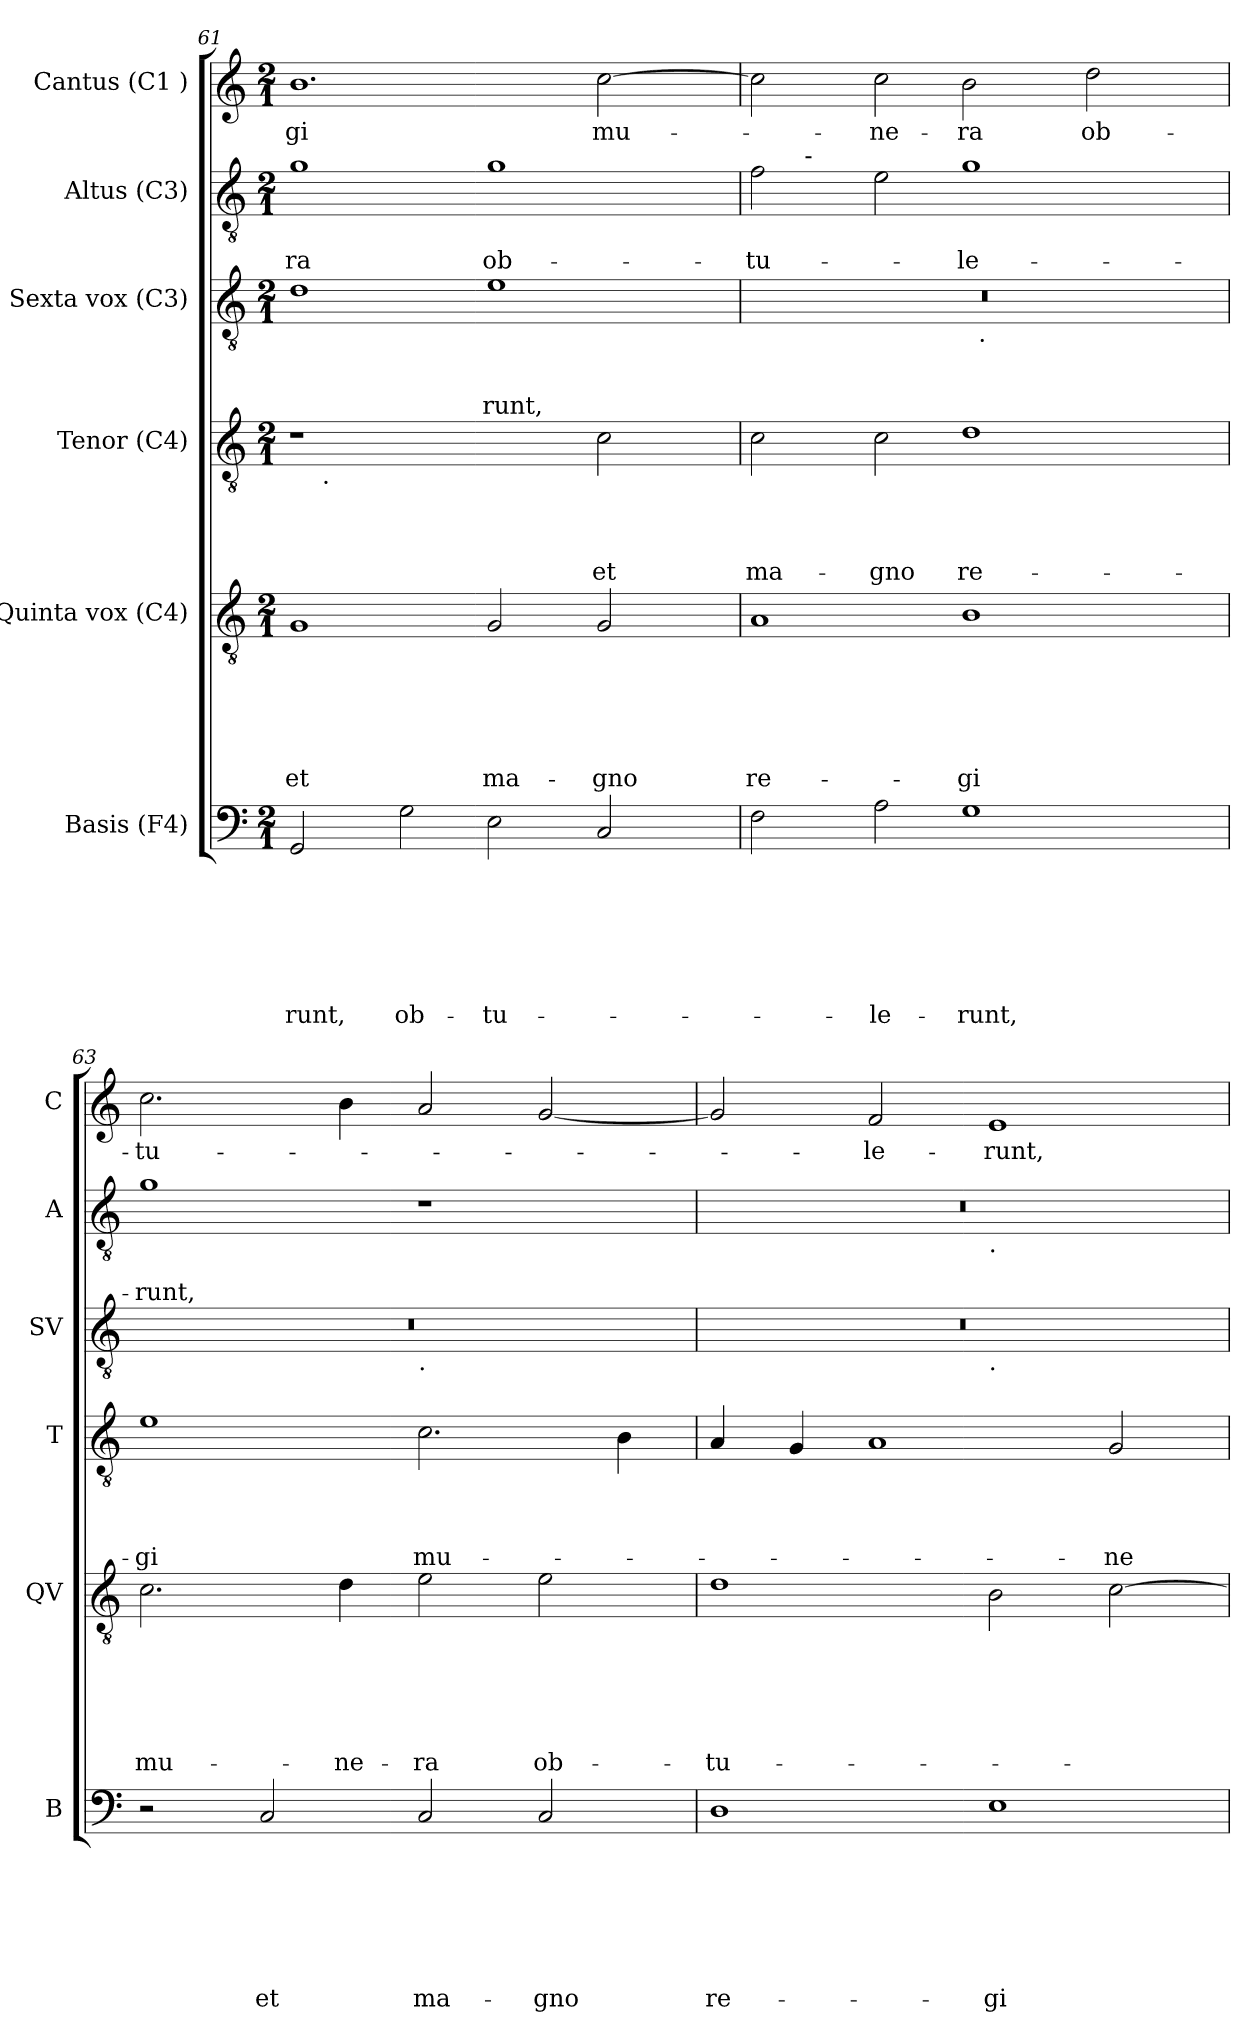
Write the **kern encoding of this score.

**kern	**text	**text	**text	**text	**text	**text	**text	**kern	**text	**text	**text	**text	**text	**text	**kern	**text	**text	**text	**text	**kern	**text	**text	**text	**kern	**text	**text	**kern	**text
*part6	*part6	*part6	*part6	*part6	*part6	*part6	*part6	*part5	*part5	*part5	*part5	*part5	*part5	*part5	*part4	*part4	*part4	*part4	*part4	*part3	*part3	*part3	*part3	*part2	*part2	*part2	*part1	*part1
*staff6	*staff6	*staff6	*staff6	*staff6	*staff6	*staff6	*staff6	*staff5	*staff5	*staff5	*staff5	*staff5	*staff5	*staff5	*staff4	*staff4	*staff4	*staff4	*staff4	*staff3	*staff3	*staff3	*staff3	*staff2	*staff2	*staff2	*staff1	*staff1
*I"Basis (F4)	*	*	*	*	*	*	*	*I"Quinta vox (C4)	*	*	*	*	*	*	*I"Tenor (C4)	*	*	*	*	*I"Sexta vox (C3)	*	*	*	*I"Altus (C3)	*	*	*I"Cantus (C1 )	*
*I'B	*	*	*	*	*	*	*	*I'QV	*	*	*	*	*	*	*I'T	*	*	*	*	*I'SV	*	*	*	*I'A	*	*	*I'C	*
*clefF4	*	*	*	*	*	*	*	*clefGv2	*	*	*	*	*	*	*clefGv2	*	*	*	*	*clefGv2	*	*	*	*clefGv2	*	*	*clefG2	*
*k[]	*	*	*	*	*	*	*	*k[]	*	*	*	*	*	*	*k[]	*	*	*	*	*k[]	*	*	*	*k[]	*	*	*k[]	*
*C:	*	*	*	*	*	*	*	*C:	*	*	*	*	*	*	*C:	*	*	*	*	*C:	*	*	*	*C:	*	*	*C:	*
*M2/1	*	*	*	*	*	*	*	*M2/1	*	*	*	*	*	*	*M2/1	*	*	*	*	*M2/1	*	*	*	*M2/1	*	*	*M2/1	*
=61	=61	=61	=61	=61	=61	=61	=61	=61	=61	=61	=61	=61	=61	=61	=61	=61	=61	=61	=61	=61	=61	=61	=61	=61	=61	=61	=61	=61
!	!	!	!	!	!	!	!LO:LY:b	!	!	!	!	!	!	!LO:LY:b	!	!	!	!	!	!	!	!	!	!	!	!LO:LY:b	!	!LO:LY:b
*	*	*	*	*	*	*	*	*	*	*	*	*	*	*	*^	*	*	*	*	*	*	*	*	*	*	*	*	*
2GG/	.	.	.	.	.	.	-runt,	1G	.	.	.	.	.	et	1r	16.ryy	.	.	.	.	1d	.	.	.	1g	.	-ra	1.b	-gi
!	!	!	!	!	!	!	!	!	!	!	!	!	!	!	!	!LO:TX:b:t=.	!	!	!	!	!	!	!	!	!	!	!	!	!
.	.	.	.	.	.	.	.	.	.	.	.	.	.	.	.	1ryy	.	.	.	.	.	.	.	.	.	.	.	.	.
!	!	!	!	!	!	!	!LO:LY:b	!	!	!	!	!	!	!	!	!	!	!	!	!	!	!	!	!	!	!	!	!	!
2G\	.	.	.	.	.	.	ob-	.	.	.	.	.	.	.	.	.	.	.	.	.	.	.	.	.	.	.	.	.	.
!	!	!	!	!	!	!	!LO:LY:b	!	!	!	!	!	!	!LO:LY:b	!	!	!	!	!	!	!	!	!	!LO:LY:b	!	!	!LO:LY:b	!	!
2E\	.	.	.	.	.	.	-tu-	2G/	.	.	.	.	.	ma-	2ryy	.	.	.	.	.	1e	.	.	-runt,	1g	.	ob-	.	.
.	.	.	.	.	.	.	.	.	.	.	.	.	.	.	.	2ryy	.	.	.	.	.	.	.	.	.	.	.	.	.
!	!	!	!	!	!	!	!	!	!	!	!	!	!	!LO:LY:b	!	!	!	!	!	!LO:LY:b	!	!	!	!	!	!	!	!	!LO:LY:b
2C/	.	.	.	.	.	.	.	2G/	.	.	.	.	.	-gno	2c\	.	.	.	.	et	.	.	.	.	.	.	.	[>2cc\	mu-
.	.	.	.	.	.	.	.	.	.	.	.	.	.	.	.	4ryy	.	.	.	.	.	.	.	.	.	.	.	.	.
.	.	.	.	.	.	.	.	.	.	.	.	.	.	.	.	8ryy	.	.	.	.	.	.	.	.	.	.	.	.	.
.	.	.	.	.	.	.	.	.	.	.	.	.	.	.	.	32ryy	.	.	.	.	.	.	.	.	.	.	.	.	.
!!LO:PB:g=z
=62	=62	=62	=62	=62	=62	=62	=62	=62	=62	=62	=62	=62	=62	=62	=62	=62	=62	=62	=62	=62	=62	=62	=62	=62	=62	=62	=62	=62	=62
!	!	!	!	!	!	!	!	!	!	!	!	!	!	!LO:LY:b	!	!	!	!	!	!LO:LY:b	!	!	!	!	!	!	!LO:LY:b	!	!
*	*	*	*	*	*	*	*	*	*	*	*	*	*	*	*v	*v	*	*	*	*	*^	*	*	*	*^	*	*	*	*
2F\	.	.	.	.	.	.	.	1A	.	.	.	.	.	re-	2c\	.	.	.	ma-	0r	1ryy	.	.	.	2f\	8ryy	.	-tu-	2cc\]	.
.	.	.	.	.	.	.	.	.	.	.	.	.	.	.	.	.	.	.	.	.	.	.	.	.	.	32ryy	.	.	.	.
!	!	!	!	!	!	!	!	!	!	!	!	!	!	!	!	!	!	!	!	!	!	!	!	!	!	!LO:TX:a:t=-	!	!	!	!
.	.	.	.	.	.	.	.	.	.	.	.	.	.	.	.	.	.	.	.	.	.	.	.	.	.	1ryy	.	.	.	.
!	!	!	!	!	!	!	!LO:LY:b	!	!	!	!	!	!	!	!	!	!	!	!LO:LY:b	!	!	!	!	!	!	!	!	!	!	!LO:LY:b
2A\	.	.	.	.	.	.	-le-	.	.	.	.	.	.	.	2c\	.	.	.	-gno	.	.	.	.	.	2e\	.	.	.	2cc\	-ne-
!	!	!	!	!	!	!	!LO:LY:b	!	!	!	!	!	!	!LO:LY:b	!	!	!	!	!LO:LY:b	!	!	!	!	!	!	!	!	!LO:LY:b	!	!LO:LY:b
1G	.	.	.	.	.	.	-runt,	1B	.	.	.	.	.	-gi	1d	.	.	.	re-	.	32ryy	.	.	.	1g	.	.	-le-	2b\	-ra
!	!	!	!	!	!	!	!	!	!	!	!	!	!	!	!	!	!	!	!	!	!LO:TX:b:t=.	!	!	!	!	!	!	!	!	!
.	.	.	.	.	.	.	.	.	.	.	.	.	.	.	.	.	.	.	.	.	2ryy	.	.	.	.	.	.	.	.	.
.	.	.	.	.	.	.	.	.	.	.	.	.	.	.	.	.	.	.	.	.	.	.	.	.	.	2ryy	.	.	.	.
!	!	!	!	!	!	!	!	!	!	!	!	!	!	!	!	!	!	!	!	!	!	!	!	!	!	!	!	!	!	!LO:LY:b
.	.	.	.	.	.	.	.	.	.	.	.	.	.	.	.	.	.	.	.	.	.	.	.	.	.	.	.	.	2dd\	ob-
.	.	.	.	.	.	.	.	.	.	.	.	.	.	.	.	.	.	.	.	.	4...ryy	.	.	.	.	.	.	.	.	.
.	.	.	.	.	.	.	.	.	.	.	.	.	.	.	.	.	.	.	.	.	.	.	.	.	.	4ryy	.	.	.	.
.	.	.	.	.	.	.	.	.	.	.	.	.	.	.	.	.	.	.	.	.	.	.	.	.	.	16.ryy	.	.	.	.
=63	=63	=63	=63	=63	=63	=63	=63	=63	=63	=63	=63	=63	=63	=63	=63	=63	=63	=63	=63	=63	=63	=63	=63	=63	=63	=63	=63	=63	=63	=63
!	!	!	!	!	!	!	!	!	!	!	!	!	!	!LO:LY:b	!	!	!	!	!LO:LY:b	!	!	!	!	!	!	!	!	!LO:LY:b	!	!LO:LY:b
*	*	*	*	*	*	*	*	*	*	*	*	*	*	*	*	*	*	*	*	*	*	*	*	*	*v	*v	*	*	*	*
2r	.	.	.	.	.	.	.	2.c\	.	.	.	.	.	mu-	1e	.	.	.	-gi	0r	1ryy	.	.	.	1g	.	-runt,	2.cc\	-tu-
!	!	!	!	!	!	!	!LO:LY:b	!	!	!	!	!	!	!	!	!	!	!	!	!	!	!	!	!	!	!	!	!	!
2C/	.	.	.	.	.	.	et	.	.	.	.	.	.	.	.	.	.	.	.	.	.	.	.	.	.	.	.	.	.
!	!	!	!	!	!	!	!	!	!	!	!	!	!	!LO:LY:b	!	!	!	!	!	!	!	!	!	!	!	!	!	!	!
.	.	.	.	.	.	.	.	4d\	.	.	.	.	.	-ne-	.	.	.	.	.	.	.	.	.	.	.	.	.	4b\	.
!	!	!	!	!	!	!	!	!	!	!	!	!	!	!	!	!	!	!	!	!	!LO:TX:b:t=.	!	!	!	!	!	!	!	!
!	!	!	!	!	!	!	!LO:LY:b	!	!	!	!	!	!	!LO:LY:b	!	!	!	!	!LO:LY:b	!	!	!	!	!	!	!	!	!	!
2C/	.	.	.	.	.	.	ma-	2e\	.	.	.	.	.	-ra	2.c\	.	.	.	mu-	.	1ryy	.	.	.	1r	.	.	2a/	.
!	!	!	!	!	!	!	!LO:LY:b	!	!	!	!	!	!	!LO:LY:b	!	!	!	!	!	!	!	!	!	!	!	!	!	!	!
2C/	.	.	.	.	.	.	-gno	2e\	.	.	.	.	.	ob-	.	.	.	.	.	.	.	.	.	.	.	.	.	[<2g/	.
.	.	.	.	.	.	.	.	.	.	.	.	.	.	.	4B\	.	.	.	.	.	.	.	.	.	.	.	.	.	.
=64	=64	=64	=64	=64	=64	=64	=64	=64	=64	=64	=64	=64	=64	=64	=64	=64	=64	=64	=64	=64	=64	=64	=64	=64	=64	=64	=64	=64	=64
!	!	!	!	!	!	!	!LO:LY:b	!	!	!	!	!	!	!LO:LY:b	!	!	!	!	!	!	!	!	!	!	!	!	!	!	!
*	*	*	*	*	*	*	*	*	*	*	*	*	*	*	*	*	*	*	*	*	*	*	*	*	*^	*	*	*	*
1D	.	.	.	.	.	.	re-	1d	.	.	.	.	.	-tu-	4A/	.	.	.	.	0r	1ryy	.	.	.	0r	1ryy	.	.	2g/]	.
.	.	.	.	.	.	.	.	.	.	.	.	.	.	.	4G/	.	.	.	.	.	.	.	.	.	.	.	.	.	.	.
!	!	!	!	!	!	!	!	!	!	!	!	!	!	!	!	!	!	!	!	!	!	!	!	!	!	!	!	!	!	!LO:LY:b
.	.	.	.	.	.	.	.	.	.	.	.	.	.	.	1A	.	.	.	.	.	.	.	.	.	.	.	.	.	2f/	-le-
!	!	!	!	!	!	!	!	!	!	!	!	!	!	!	!	!	!	!	!	!	!	!	!	!	!	!LO:TX:b:t=.	!	!	!	!
!	!	!	!	!	!	!	!	!	!	!	!	!	!	!	!	!	!	!	!	!	!LO:TX:b:t=.	!	!	!	!	!	!	!	!	!
!	!	!	!	!	!	!	!LO:LY:b	!	!	!	!	!	!	!	!	!	!	!	!	!	!	!	!	!	!	!	!	!	!	!LO:LY:b
1E	.	.	.	.	.	.	-gi	2B\	.	.	.	.	.	.	.	.	.	.	.	.	1ryy	.	.	.	.	1ryy	.	.	1e	-runt,
!	!	!	!	!	!	!	!	!	!	!	!	!	!	!	!	!	!	!	!LO:LY:b	!	!	!	!	!	!	!	!	!	!	!
.	.	.	.	.	.	.	.	[>2c\	.	.	.	.	.	.	2G/	.	.	.	-ne-	.	.	.	.	.	.	.	.	.	.	.
*	*	*	*	*	*	*	*	*	*	*	*	*	*	*	*	*	*	*	*	*v	*v	*	*	*	*	*	*	*	*	*
*	*	*	*	*	*	*	*	*	*	*	*	*	*	*	*	*	*	*	*	*	*	*	*	*v	*v	*	*	*	*
=	=	=	=	=	=	=	=	=	=	=	=	=	=	=	=	=	=	=	=	=	=	=	=	=	=	=	=	=
*-	*-	*-	*-	*-	*-	*-	*-	*-	*-	*-	*-	*-	*-	*-	*-	*-	*-	*-	*-	*-	*-	*-	*-	*-	*-	*-	*-	*-
